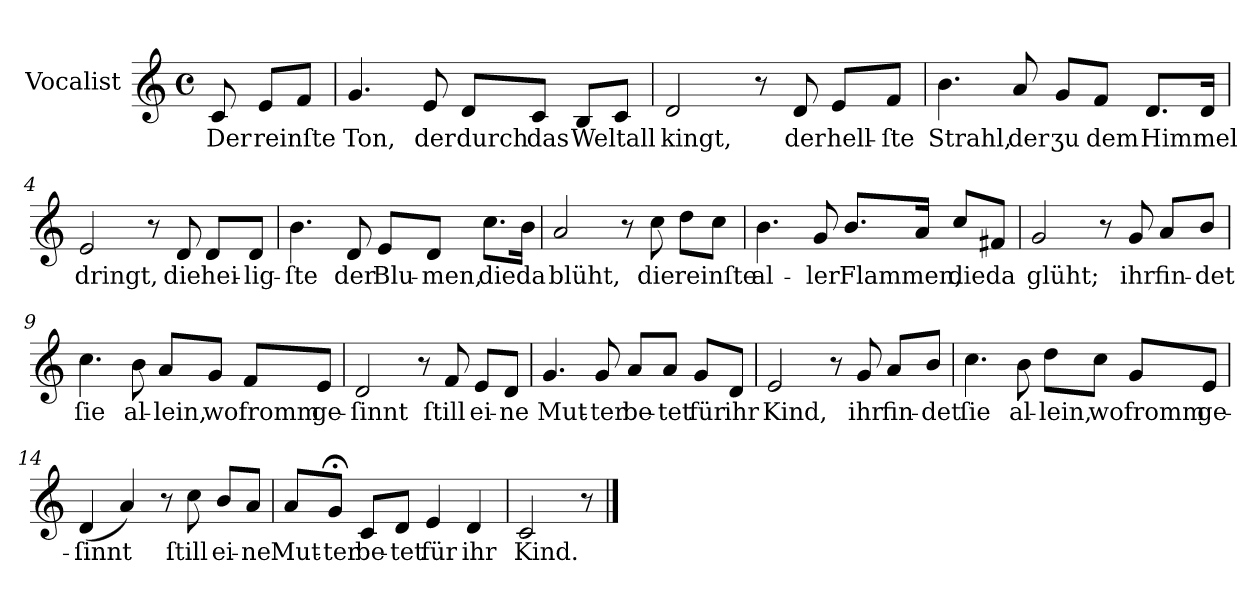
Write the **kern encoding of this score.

**kern	**text
*part1	*part1
*staff1	*staff1
*I"Vocalist	*
*clefG2	*
*k[]	*
*C:	*
*M4/4	*
*met(c)	*
=	=
8c	Der
8e/L	reinſte
8f/J	.
=1	=1
4.g	Ton,
8e	der
8d/L	durch
8c/J	das
8B/L	Weltall
8c/J	.
=2	=2
2d	kingt,
8r	.
8d	der
8e/L	hell-
8f/J	-ſte
=3	=3
4.b	Strahl,
8a	der
8g/L	ʒu
8f/J	dem
8.d/L	Himmel
16d/Jk	.
=4	=4
2e	dringt,
8r	.
8d	die
8d/L	hei-
8d/J	-lig-
=5	=5
4.b	-ſte
8d	der
8e/L	Blu-
8d/J	-men,
8.cc\L	die
16b\Jk	da
=6	=6
2a	blüht,
8r	.
8cc	die
8dd\L	reinſte
8cc\J	.
=7	=7
4.b	al-
8g	-ler
8.b/L	Flammen,
16a/Jk	.
8cc/L	die
8f#X/J	da
=8	=8
2g	glüht;
8r	.
8g	ihr
8a/L	fin-
8b/J	-det
=9	=9
4.cc	ſie
8b	al-
8a/L	-lein,
8g/J	wo
8f/L	fromm
8e/J	ge-
=10	=10
2d	-ſinnt
8r	.
8f	ſtill
8e/L	ei-
8d/J	-ne
=11	=11
4.g	Mut-
8g	-ter
8a/L	be-
8a/J	-tet
8g/L	für
8d/J	ihr
=12	=12
2e	Kind,
8r	.
8g	ihr
8a/L	fin-
8b/J	-det
=13	=13
4.cc	ſie
8b	al-
8dd\L	-lein,
8cc\J	wo
8g/L	fromm
8e/J	ge-
=14	=14
(4d	-ſinnt
4a)	.
8r	.
8cc	ſtill
8b/L	ei-
8a/J	-ne
=15	=15
8a/L	Mut-
8g;</J	-ter
8c/L	be-
8d/J	-tet
4e	für
4d	ihr
=16	=16
2c	Kind.
8r	.
==	==
*-	*-
